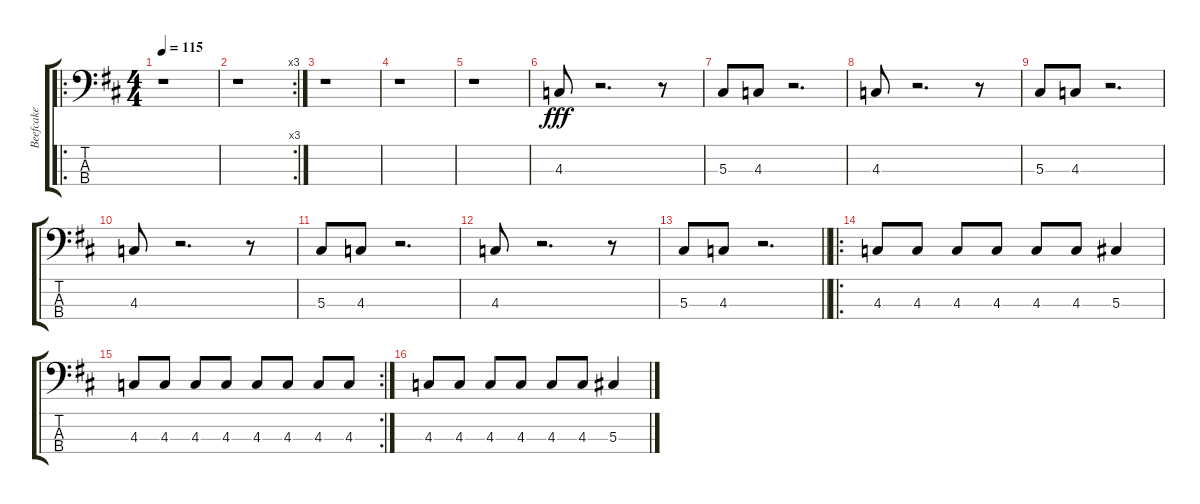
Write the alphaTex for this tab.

\track ("Beefcake" "Beefcake") {instrument electricbassfinger}
\staff {score tabs}
\tuning (Gb2 Db2 Ab1 Eb1) {hide}
\ro
\ts (4 4)
\tempo 115
\clef f4
\ks d
r.1{dy fff instrument electricbassfinger} |
\rc 3
r.1 |
r.1 |
r.1 |
r.1 |
4.3.8 r.2{d} r.8 |
5.3.8 4.3.8 r.2{d} |
4.3.8 r.2{d} r.8 |
5.3.8 4.3.8 r.2{d} |
4.3.8 r.2{d} r.8 |
5.3.8 4.3.8 r.2{d} |
4.3.8 r.2{d} r.8 |
\barLineRight lightlight
5.3.8 4.3.8 r.2{d} |
\ro
4.3.8 4.3.8 4.3.8 4.3.8 4.3.8 4.3.8 5.3.4 |
\rc 2
4.3.8 4.3.8 4.3.8 4.3.8 4.3.8 4.3.8 4.3.8 4.3.8 |
4.3.8 4.3.8 4.3.8 4.3.8 4.3.8 4.3.8 5.3.4
